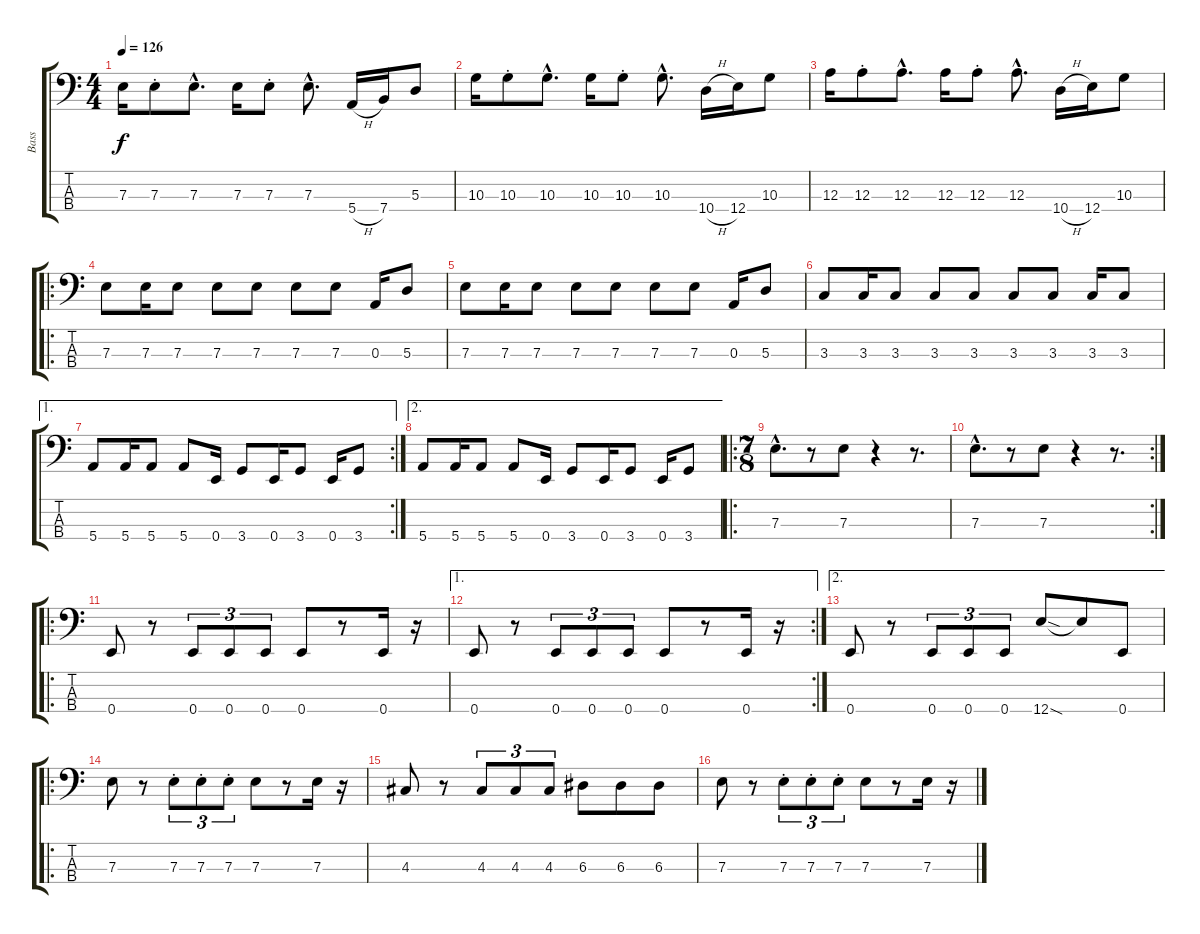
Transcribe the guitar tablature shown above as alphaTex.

\track ("Bass" "Bass") {instrument electricbassfinger}
\staff {score tabs}
\tuning (G2 D2 A1 E1) {hide}
\ts (4 4)
\tempo 126
\clef f4
\ks c
7.3.16{dy f} 7.3{st}.8 7.3{hac}.8{d} 7.3.16 7.3{st}.8 7.3{hac}.8{d} 5.4{h}.16 7.4.16 5.3.8 |
10.3.16 10.3{st}.8 10.3{hac}.8{d} 10.3.16 10.3{st}.8 10.3{hac}.8{d} 10.4{h}.16 12.4.16 10.3.8 |
12.3.16 12.3{st}.8 12.3{hac}.8{d} 12.3.16 12.3{st}.8 12.3{hac}.8{d} 10.4{h}.16 12.4.16 10.3.8 |
\ro
7.3.8 7.3.16 7.3.8 7.3.8 7.3.8 7.3.8 7.3.8 0.3.16 5.3.8 |
7.3.8 7.3.16 7.3.8 7.3.8 7.3.8 7.3.8 7.3.8 0.3.16 5.3.8 |
3.3.8 3.3.16 3.3.8 3.3.8 3.3.8 3.3.8 3.3.8 3.3.16 3.3.8 |
\ae 1
\rc 2
5.4.8 5.4.16 5.4.8 5.4.8 0.4.16 3.4.8 0.4.16 3.4.8 0.4.16 3.4.8 |
\ae 2
5.4.8 5.4.16 5.4.8 5.4.8 0.4.16 3.4.8 0.4.16 3.4.8 0.4.16 3.4.8 |
\ro
\ts (7 8)
7.3{hac}.8{d} r.8 7.3.8 r.4 r.8{d} |
\rc 2
7.3{hac}.8{d} r.8 7.3.8 r.4 r.8{d} |
\ro
0.4.8 r.8 0.4.8{tu (3 2)} 0.4.8{tu (3 2)} 0.4.8{tu (3 2)} 0.4.8 r.8 0.4.16 r.16 |
\ae 1
\rc 2
0.4.8 r.8 0.4.8{tu (3 2)} 0.4.8{tu (3 2)} 0.4.8{tu (3 2)} 0.4.8 r.8 0.4.16 r.16 |
\ae 2
0.4.8 r.8 0.4.8{tu (3 2)} 0.4.8{tu (3 2)} 0.4.8{tu (3 2)} 12.4{sod}.8 12.4{t}.8 0.4.8 |
\ro
7.3.8 r.8 7.3{st}.8{tu (3 2)} 7.3{st}.8{tu (3 2)} 7.3{st}.8{tu (3 2)} 7.3.8 r.8 7.3.16 r.16 |
4.3.8 r.8 4.3.8{tu (3 2)} 4.3.8{tu (3 2)} 4.3.8{tu (3 2)} 6.3.8 6.3.8 6.3.8 |
7.3.8 r.8 7.3{st}.8{tu (3 2)} 7.3{st}.8{tu (3 2)} 7.3{st}.8{tu (3 2)} 7.3.8 r.8 7.3.16 r.16
